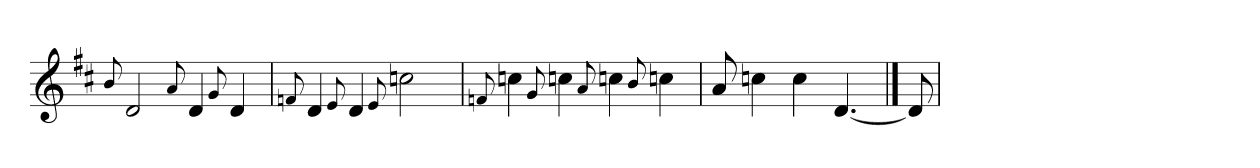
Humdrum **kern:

**kern
*part1
*staff1
*clefG2
*k[f#c#]
*D:
=1
8qqb
2d
8qqa
4d
8qqg
4d
=2
8qqfn
4d
8qqe
4d
8qqe
2ccn
=3
8qqfn
4ccn
8qqg
4ccn
8qqa
4ccn
8qqb
4ccn
=4
8a
4ccn
4cc
[4.d
==5
8d]
=
*-
